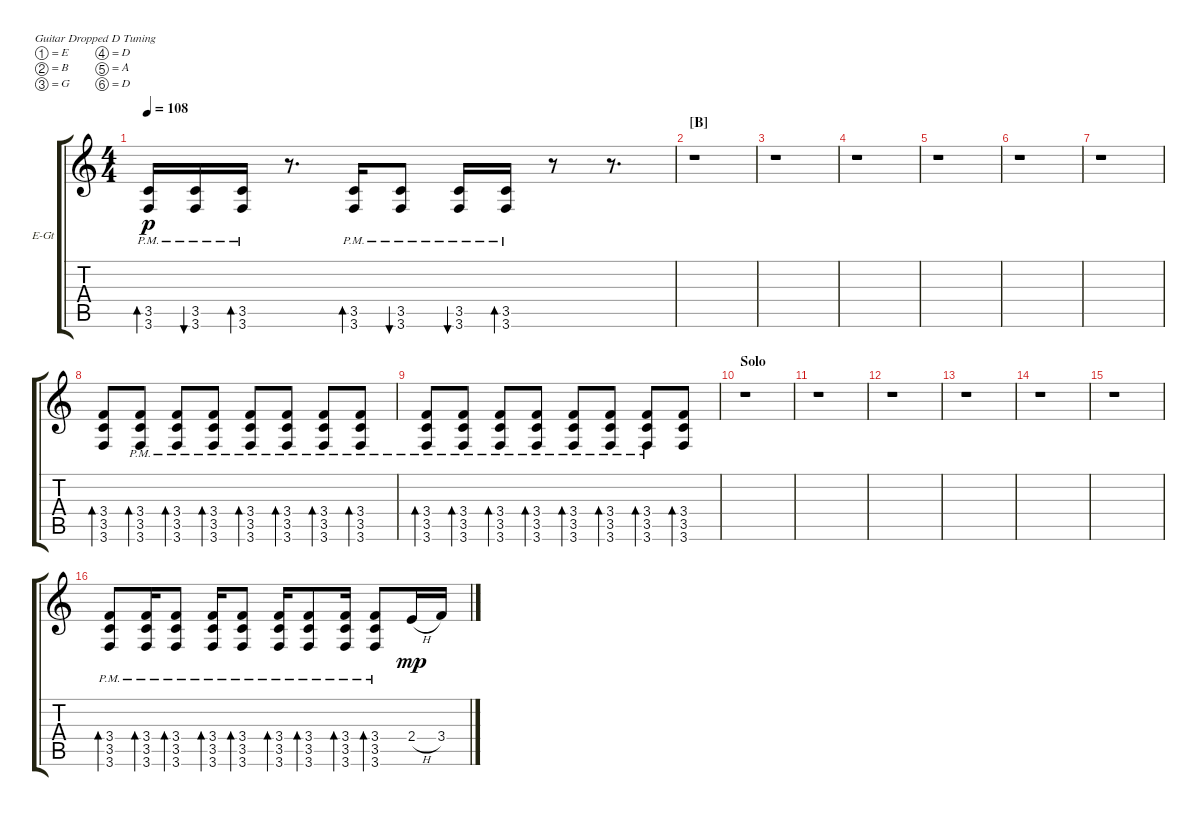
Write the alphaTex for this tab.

\defaultSystemsLayout 4
\bracketExtendMode groupsimilarinstruments
\firstSystemTrackNameOrientation horizontal
\otherSystemsTrackNameOrientation horizontal
\track ("E Guitar 3 (P.M.)" "E-Gt") {instrument distortionguitar}
\staff {score tabs}
\tuning (E4 B3 G3 D3 A2 D2)
\ts (4 4)
\tempo 108
\clef g2
\scale
0.333333
\ks c
(3.6{pm} 3.5{pm}).16{bd 30 dy p} (3.6{pm} 3.5{pm}).16{bu 30} (3.6{pm} 3.5{pm}).16{bd 30} r.8{d} (3.6{pm} 3.5{pm}).16{bd 30} (3.6{pm} 3.5{pm}).8{bu 30} (3.6{pm} 3.5{pm}).16{bu 30} (3.6{pm} 3.5{pm}).16{bd 30} r.8 r.8{d} |
\section ("B" "")
\scale
0.333333 r.1 |
\scale
0.333333 r.1 |
\scale
0.333333 r.1 |
\scale
0.333333 r.1 |
\scale
0.333333 r.1 |
\scale
0.333333 r.1 |
\scale
0.333333 (3.6 3.5 3.4).8{bd 30} (3.6{pm} 3.5{pm} 3.4{pm}).8{bd 30} (3.6{pm} 3.5{pm} 3.4{pm}).8{bd 30} (3.6{pm} 3.5{pm} 3.4{pm}).8{bd 30} (3.6{pm} 3.5{pm} 3.4{pm}).8{bd 30} (3.6{pm} 3.5{pm} 3.4{pm}).8{bd 30} (3.6{pm} 3.5{pm} 3.4{pm}).8{bd 30} (3.6{pm} 3.5{pm} 3.4{pm}).8{bd 30} |
\scale
0.333333 (3.5{pm} 3.4{pm} 3.6{pm}).8{bd 30} (3.5{pm} 3.4{pm} 3.6{pm}).8{bd 30} (3.5{pm} 3.4{pm} 3.6{pm}).8{bd 30} (3.5{pm} 3.4{pm} 3.6{pm}).8{bd 30} (3.5{pm} 3.4{pm} 3.6).8{bd 30} (3.5{pm} 3.4{pm} 3.6).8{bd 30} (3.5 3.4{pm} 3.6).8{bd 30} (3.5 3.4 3.6).8{bd 30} |
\section ("" "Solo")
\scale
0.333333 r.1 |
\scale
0.333333 r.1 |
\scale
0.333333 r.1 |
\scale
0.333333 r.1 |
\scale
0.333333 r.1 |
\scale
0.333333 r.1 |
\scale
0.333333 (3.6{pm} 3.5{pm} 3.4{pm}).8{bd 30} (3.6{pm} 3.5{pm} 3.4{pm}).16{bd 30} (3.6{pm} 3.5{pm} 3.4{pm}).8{bd 30} (3.6{pm} 3.5{pm} 3.4{pm}).16{bd 30} (3.6{pm} 3.5{pm} 3.4{pm}).8{bd 30} (3.6{pm} 3.5{pm} 3.4{pm}).16{bd 30} (3.6{pm} 3.5{pm} 3.4{pm}).8{bd 30} (3.6{pm} 3.5{pm} 3.4{pm}).16{bd 30} (3.6{pm} 3.5{pm} 3.4{pm}).8{bd 30} 2.4{h}.16{dy mp} 3.4.16
